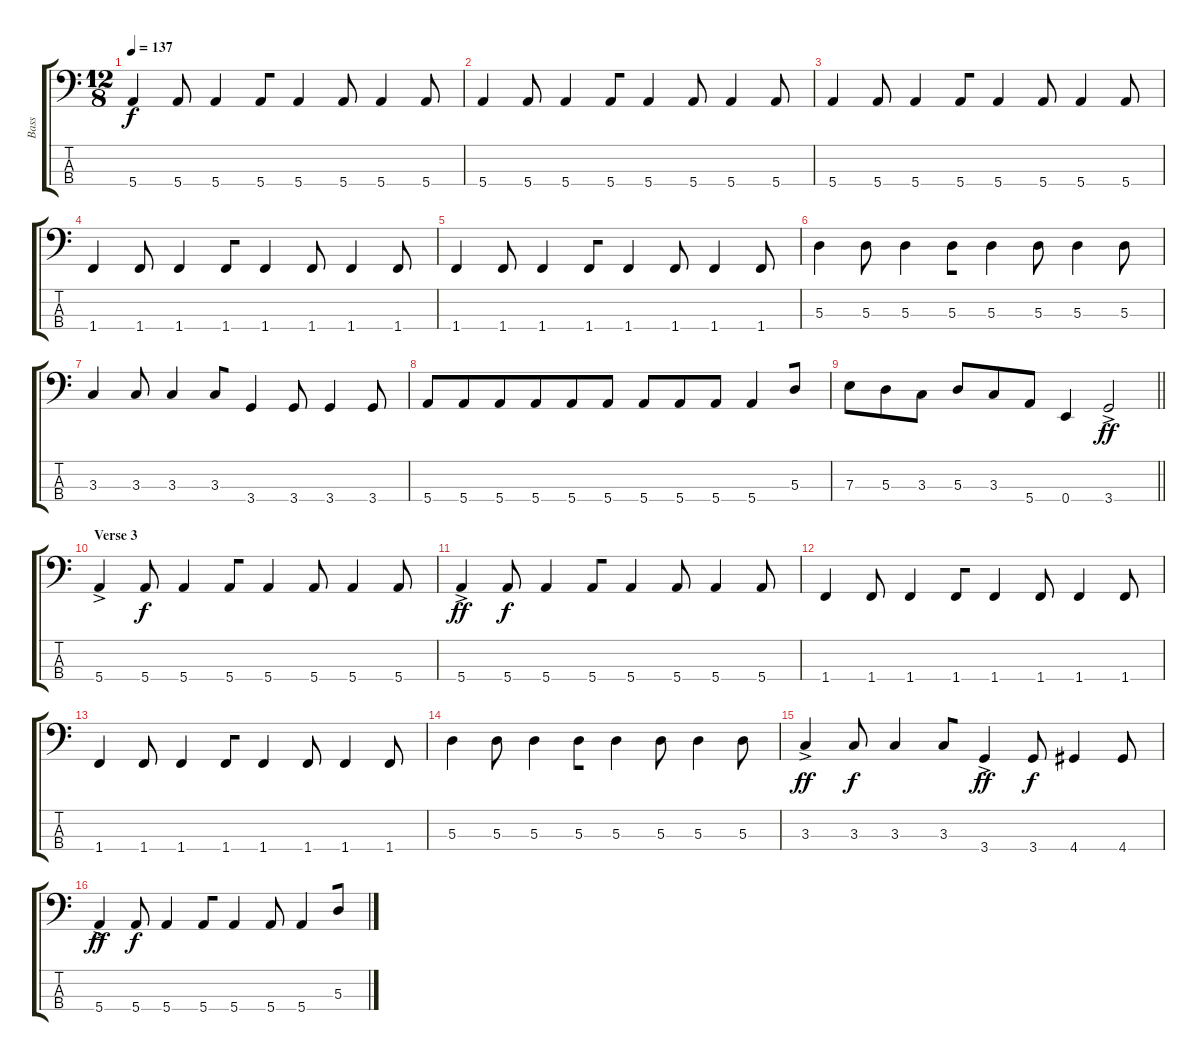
\track ("Bass" "Bass") {instrument electricbasspick bank 255}
\staff {score tabs}
\tuning (G2 D2 A1 E1) {hide}
\ts (12 8)
\tempo 137
\clef f4
\ks c
5.4.4{dy f} 5.4.8 5.4.4 5.4.8{beam merge} 5.4.4 5.4.8 5.4.4 5.4.8 |
5.4.4 5.4.8 5.4.4 5.4.8{beam merge} 5.4.4 5.4.8 5.4.4 5.4.8 |
5.4.4 5.4.8 5.4.4 5.4.8{beam merge} 5.4.4 5.4.8 5.4.4 5.4.8 |
1.4.4 1.4.8 1.4.4 1.4.8{beam merge} 1.4.4 1.4.8 1.4.4 1.4.8 |
1.4.4 1.4.8 1.4.4 1.4.8{beam merge} 1.4.4 1.4.8 1.4.4 1.4.8 |
5.3.4 5.3.8 5.3.4 5.3.8{beam merge} 5.3.4 5.3.8 5.3.4 5.3.8 |
3.3.4 3.3.8 3.3.4 3.3.8{beam merge} 3.4.4 3.4.8 3.4.4 3.4.8 |
5.4.8{beam merge} 5.4.8 5.4.8{beam merge} 5.4.8 5.4.8 5.4.8 5.4.8 5.4.8 5.4.8 5.4.4{beam merge} 5.3.8 |
\barLineRight lightlight
7.3.8 5.3.8{beam merge} 3.3.8 5.3.8 3.3.8{beam merge} 5.4.8 0.4.4 3.4{ac}.2{dy ff} |
\section ("" "Verse 3")
5.4{ac}.4 5.4.8{dy f} 5.4.4 5.4.8{beam merge} 5.4.4 5.4.8 5.4.4 5.4.8 |
5.4{ac}.4{dy ff} 5.4.8{dy f} 5.4.4 5.4.8{beam merge} 5.4.4 5.4.8 5.4.4 5.4.8 |
1.4.4 1.4.8 1.4.4 1.4.8{beam merge} 1.4.4 1.4.8 1.4.4 1.4.8 |
1.4.4 1.4.8 1.4.4 1.4.8{beam merge} 1.4.4 1.4.8 1.4.4 1.4.8 |
5.3.4 5.3.8 5.3.4 5.3.8{beam merge} 5.3.4 5.3.8 5.3.4 5.3.8 |
3.3{ac}.4{dy ff} 3.3.8{dy f} 3.3.4 3.3.8{beam merge} 3.4{ac}.4{dy ff} 3.4.8{dy f} 4.4.4 4.4.8 |
5.4{ac}.4{dy ff} 5.4.8{dy f} 5.4.4 5.4.8{beam merge} 5.4.4 5.4.8 5.4.4{beam merge} 5.3.8
